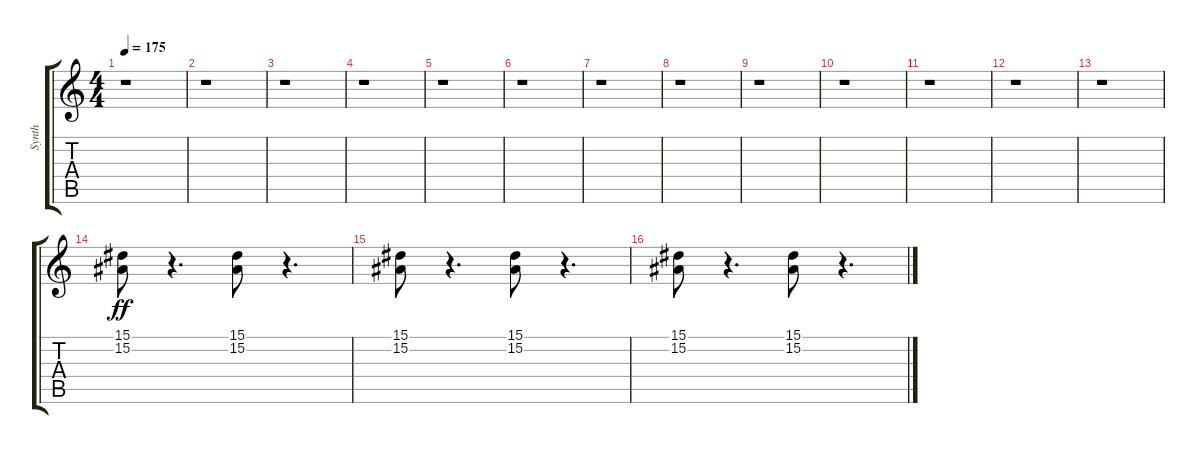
\track ("Synth" "Synth") {instrument stringensemble1}
\staff {score tabs}
\tuning (C4 G3 Eb3 Bb2 F2 C2) {hide}
\ts (4 4)
\tempo 175
\clef g2
\ks c
r.1{dy ff} |
r.1 |
r.1 |
r.1 |
r.1 |
r.1 |
r.1 |
r.1 |
r.1 |
r.1 |
r.1 |
r.1 |
r.1 |
(15.1 15.2).8 r.4{d} (15.1 15.2).8 r.4{d} |
(15.1 15.2).8 r.4{d} (15.1 15.2).8 r.4{d} |
(15.1 15.2).8 r.4{d} (15.1 15.2).8 r.4{d}
